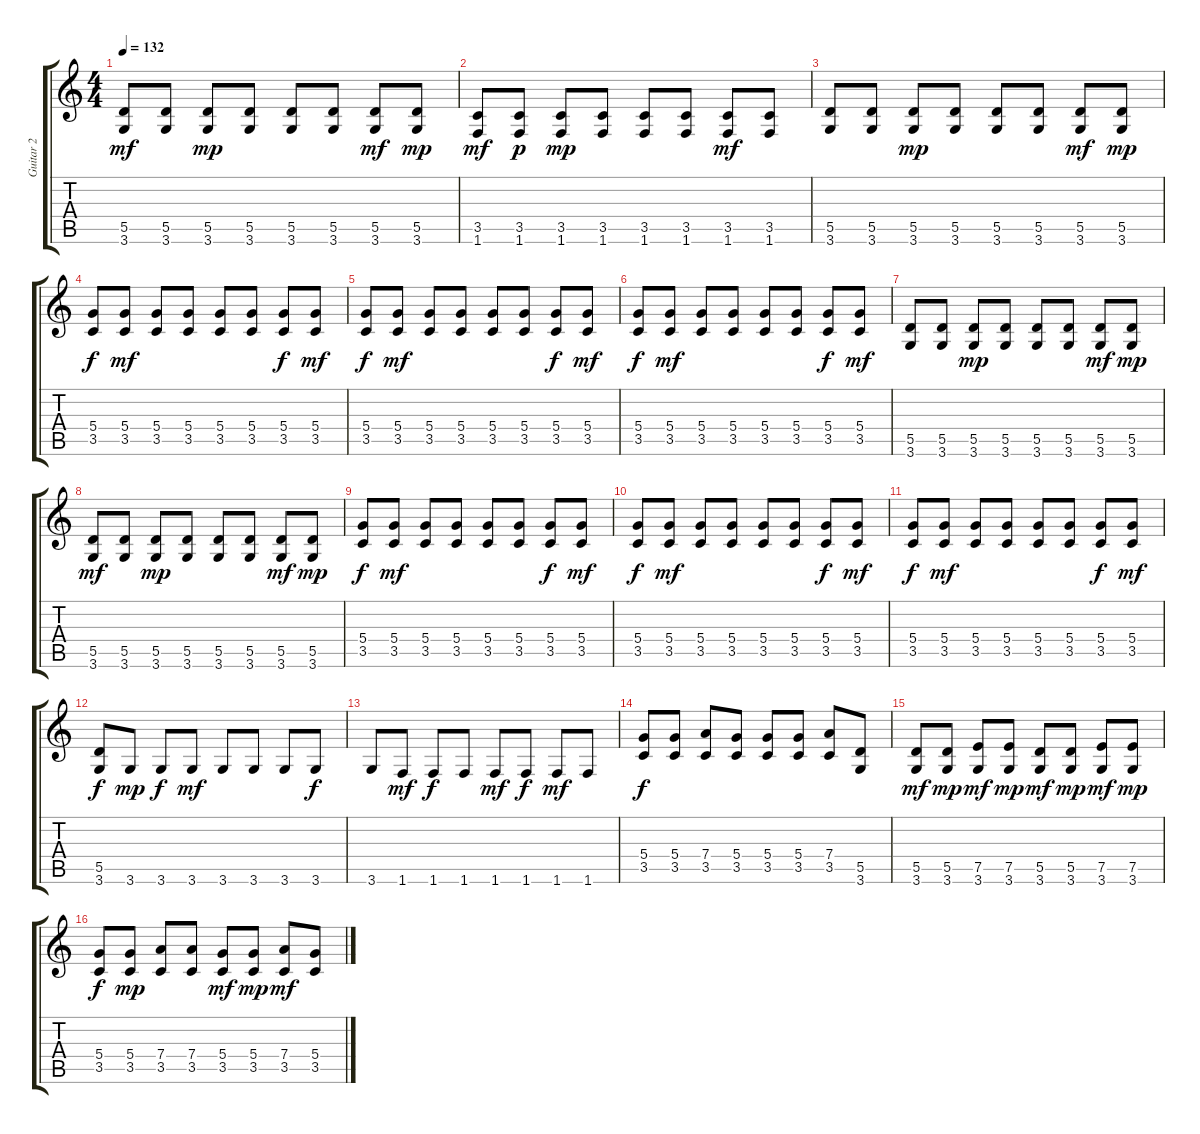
\track ("Guitar 2" "Guitar 2") {instrument electricguitarclean}
\staff {score tabs}
\tuning (E4 B3 G3 D3 A2 E2) {hide}
\ts (4 4)
\tempo 132
\clef g2
\ks c
(5.5 3.6).8{dy mf} (5.5 3.6).8 (5.5 3.6).8{dy mp} (5.5 3.6).8 (5.5 3.6).8 (5.5 3.6).8 (5.5 3.6).8{dy mf} (5.5 3.6).8{dy mp} |
(3.5 1.6).8{dy mf} (3.5 1.6).8{dy p} (3.5 1.6).8{dy mp} (3.5 1.6).8 (3.5 1.6).8 (3.5 1.6).8 (3.5 1.6).8{dy mf} (3.5 1.6).8 |
(5.5 3.6).8 (5.5 3.6).8 (5.5 3.6).8{dy mp} (5.5 3.6).8 (5.5 3.6).8 (5.5 3.6).8 (5.5 3.6).8{dy mf} (5.5 3.6).8{dy mp} |
(5.4 3.5).8{dy f} (5.4 3.5).8{dy mf} (5.4 3.5).8 (5.4 3.5).8 (5.4 3.5).8 (5.4 3.5).8 (5.4 3.5).8{dy f} (5.4 3.5).8{dy mf} |
(5.4 3.5).8{dy f} (5.4 3.5).8{dy mf} (5.4 3.5).8 (5.4 3.5).8 (5.4 3.5).8 (5.4 3.5).8 (5.4 3.5).8{dy f} (5.4 3.5).8{dy mf} |
(5.4 3.5).8{dy f} (5.4 3.5).8{dy mf} (5.4 3.5).8 (5.4 3.5).8 (5.4 3.5).8 (5.4 3.5).8 (5.4 3.5).8{dy f} (5.4 3.5).8{dy mf} |
(5.5 3.6).8 (5.5 3.6).8 (5.5 3.6).8{dy mp} (5.5 3.6).8 (5.5 3.6).8 (5.5 3.6).8 (5.5 3.6).8{dy mf} (5.5 3.6).8{dy mp} |
(5.5 3.6).8{dy mf} (5.5 3.6).8 (5.5 3.6).8{dy mp} (5.5 3.6).8 (5.5 3.6).8 (5.5 3.6).8 (5.5 3.6).8{dy mf} (5.5 3.6).8{dy mp} |
(5.4 3.5).8{dy f} (5.4 3.5).8{dy mf} (5.4 3.5).8 (5.4 3.5).8 (5.4 3.5).8 (5.4 3.5).8 (5.4 3.5).8{dy f} (5.4 3.5).8{dy mf} |
(5.4 3.5).8{dy f} (5.4 3.5).8{dy mf} (5.4 3.5).8 (5.4 3.5).8 (5.4 3.5).8 (5.4 3.5).8 (5.4 3.5).8{dy f} (5.4 3.5).8{dy mf} |
(5.4 3.5).8{dy f} (5.4 3.5).8{dy mf} (5.4 3.5).8 (5.4 3.5).8 (5.4 3.5).8 (5.4 3.5).8 (5.4 3.5).8{dy f} (5.4 3.5).8{dy mf} |
(5.5 3.6).8{dy f} 3.6.8{dy mp} 3.6.8{dy f} 3.6.8{dy mf} 3.6.8 3.6.8 3.6.8 3.6.8{dy f} |
3.6.8 1.6.8{dy mf} 1.6.8{dy f} 1.6.8 1.6.8{dy mf} 1.6.8{dy f} 1.6.8{dy mf} 1.6.8 |
(5.4 3.5).8{dy f} (5.4 3.5).8 (7.4 3.5).8 (5.4 3.5).8 (5.4 3.5).8 (5.4 3.5).8 (7.4 3.5).8 (5.5 3.6).8 |
(5.5 3.6).8{dy mf} (5.5 3.6).8{dy mp} (7.5 3.6).8{dy mf} (7.5 3.6).8{dy mp} (5.5 3.6).8{dy mf} (5.5 3.6).8{dy mp} (7.5 3.6).8{dy mf} (7.5 3.6).8{dy mp} |
(5.4 3.5).8{dy f} (5.4 3.5).8{dy mp} (7.4 3.5).8 (7.4 3.5).8 (5.4 3.5).8{dy mf} (5.4 3.5).8{dy mp} (7.4 3.5).8{dy mf} (5.4 3.5).8
